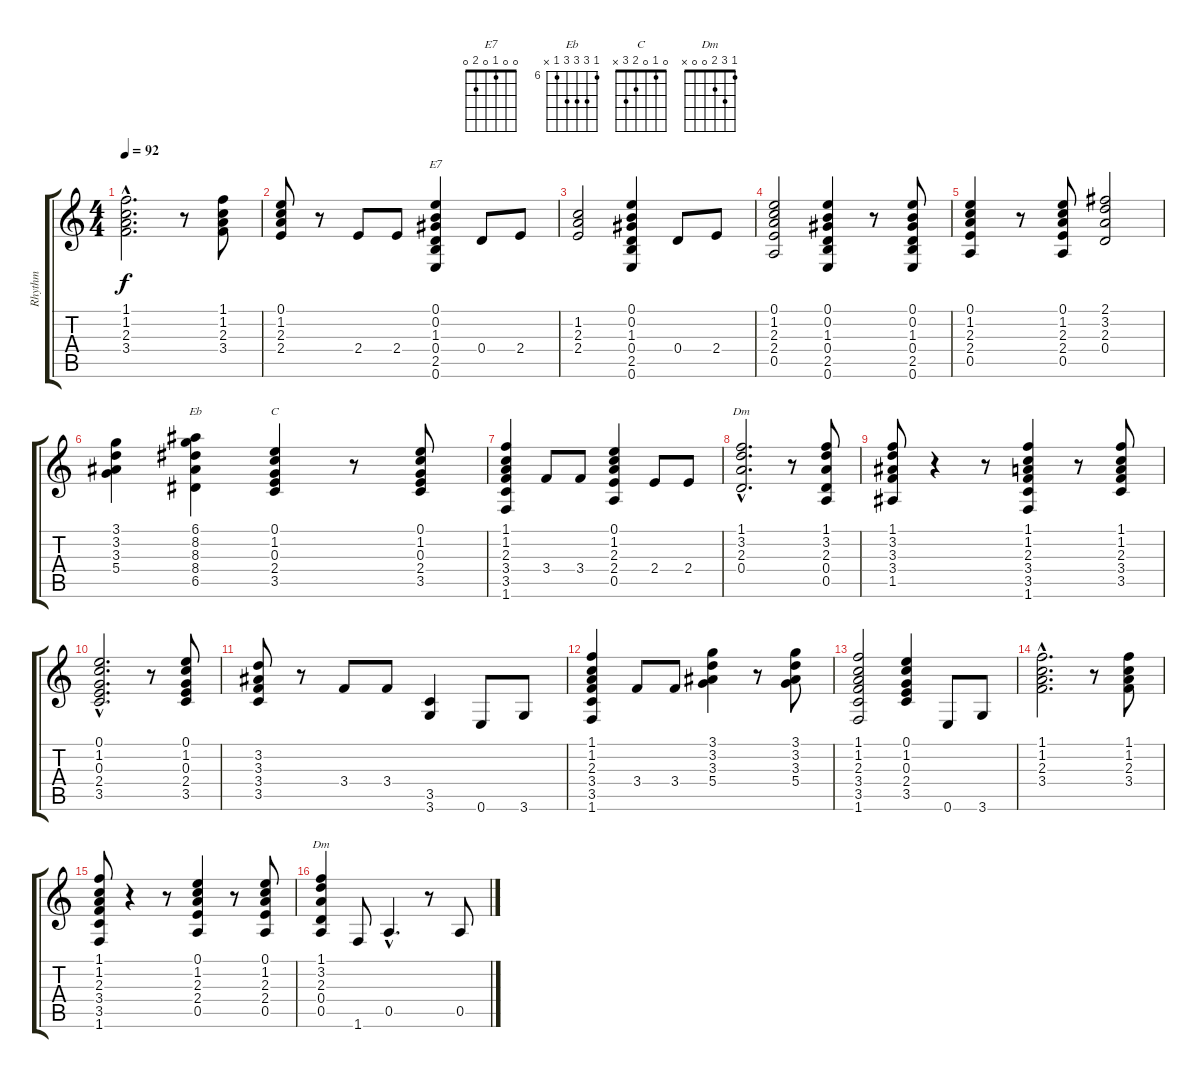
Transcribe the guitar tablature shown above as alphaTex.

\track ("Rhythm" "Rhythm") {instrument electricguitarjazz}
\staff {score tabs}
\tuning (E4 B3 G3 D3 A2 E2) {hide}
\chord ("E7" 0 0 1 0 2 0)
\chord ("Eb" 6 8 8 8 6 x) {firstfret 6}
\chord ("C" 0 1 0 2 3 x)
\chord ("Dm" 1 3 2 0 x x)
\chord ("Dm" 1 3 2 0 0 x)
\ts (4 4)
\tempo 92
\clef g2
\ks c
(1.1{hac} 1.2{hac} 2.3{hac} 3.4{hac}).2{d dy f} r.8 (1.1 1.2 2.3 3.4).8 |
(0.1 1.2 2.3 2.4).8 r.8 2.4.8 2.4.8 (0.1 0.2 1.3 0.4 2.5 0.6).4{ch "E7"} 0.4.8 2.4.8 |
(1.2 2.3 2.4).2 (0.1 0.2 1.3 0.4 2.5 0.6).4 0.4.8 2.4.8 |
(0.1 1.2 2.3 2.4 0.5).2 (0.1 0.2 1.3 0.4 2.5 0.6).4 r.8 (0.1 0.2 1.3 0.4 2.5 0.6).8 |
(0.1 1.2 2.3 2.4 0.5).4 r.8 (0.1 1.2 2.3 2.4 0.5).8 (2.1 3.2 2.3 0.4).2 |
(3.1 3.2 3.3 5.4).4 (6.1 8.2 8.3 8.4 6.5).4{ch "Eb"} (0.1 1.2 0.3 2.4 3.5).4{ch "C"} r.8 (0.1 1.2 0.3 2.4 3.5).8 |
(1.1 1.2 2.3 3.4 3.5 1.6).4 3.4.8 3.4.8 (0.1 1.2 2.3 2.4 0.5).4 2.4.8 2.4.8 |
(1.1{hac} 3.2{hac} 2.3{hac} 0.4{hac}).2{d ch "Dm"} r.8 (1.1 3.2 2.3 0.4 0.5).8 |
(1.1 3.2 3.3 3.4 1.5).8 r.4 r.8 (1.1 1.2 2.3 3.4 3.5 1.6).4 r.8 (1.1 1.2 2.3 3.4 3.5).8 |
(0.1{hac} 1.2{hac} 0.3{hac} 2.4{hac} 3.5{hac}).2{d} r.8 (0.1 1.2 0.3 2.4 3.5).8 |
(3.2 3.3 3.4 3.5).8 r.8 3.4.8 3.4.8 (3.5 3.6).4 0.6.8 3.6.8 |
(1.1 1.2 2.3 3.4 3.5 1.6).4 3.4.8 3.4.8 (3.1 3.2 3.3 5.4).4 r.8 (3.1 3.2 3.3 5.4).8 |
(1.1 1.2 2.3 3.4 3.5 1.6).2 (0.1 1.2 0.3 2.4 3.5).4 0.6.8 3.6.8 |
(1.1{hac} 1.2{hac} 2.3{hac} 3.4{hac}).2{d} r.8 (1.1 1.2 2.3 3.4).8 |
(1.1 1.2 2.3 3.4 3.5 1.6).8 r.4 r.8 (0.1 1.2 2.3 2.4 0.5).4 r.8 (0.1 1.2 2.3 2.4 0.5).8 |
(1.1 3.2 2.3 0.4 0.5).4{ch "Dm"} 1.6.8 0.5{hac}.4{d} r.8 0.5.8
